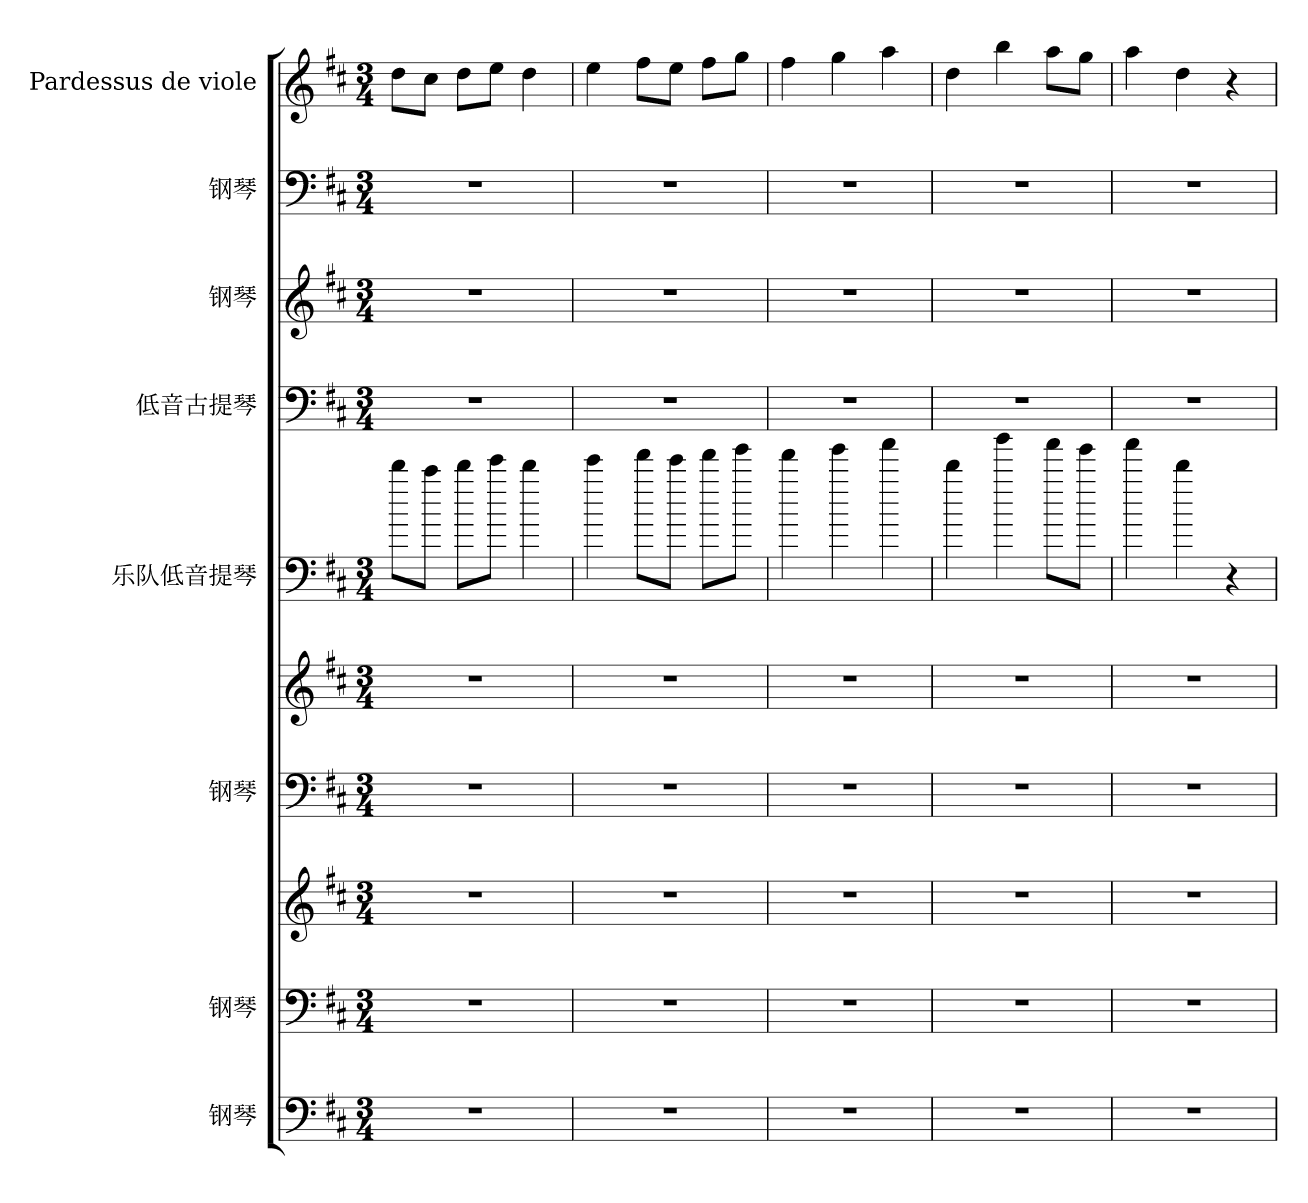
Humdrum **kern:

**kern	**kern	**kern	**kern	**kern	**kern	**kern	**kern	**kern	**kern
*part8	*part7	*part7	*part6	*part6	*part5	*part4	*part3	*part2	*part1
*staff10	*staff9	*staff8	*staff7	*staff6	*staff5	*staff4	*staff3	*staff2	*staff1
*I"钢琴	*I"钢琴	*	*I"钢琴	*	*I"乐队低音提琴	*I"低音古提琴	*I"钢琴	*I"钢琴	*I"Pardessus de viole
*	*	*	*	*	*	*	*	*	*I'Pds. v.
*clefF4	*clefF4	*clefG2	*clefF4	*clefG2	*clefF4	*clefF4	*clefG2	*clefF4	*clefG2
*	*	*	*	*	*ITrd7c12	*	*	*	*
*k[f#c#]	*k[f#c#]	*k[f#c#]	*k[f#c#]	*k[f#c#]	*k[f#c#]	*k[f#c#]	*k[f#c#]	*k[f#c#]	*k[f#c#]
*M3/4	*M3/4	*M3/4	*M3/4	*M3/4	*M3/4	*M3/4	*M3/4	*M3/4	*M3/4
*MM167	*MM167	*MM167	*MM167	*MM167	*MM167	*MM167	*MM167	*MM167	*MM167
=1	=1	=1	=1	=1	=1	=1	=1	=1	=1
2.r	2.r	2.r	2.r	2.r	8dd\L	2.r	2.r	2.r	8dd\L
.	.	.	.	.	8cc#\J	.	.	.	8cc#\J
.	.	.	.	.	8dd\L	.	.	.	8dd\L
.	.	.	.	.	8ee\J	.	.	.	8ee\J
.	.	.	.	.	4dd\	.	.	.	4dd\
=2	=2	=2	=2	=2	=2	=2	=2	=2	=2
2.r	2.r	2.r	2.r	2.r	4ee\	2.r	2.r	2.r	4ee\
.	.	.	.	.	8ff#\L	.	.	.	8ff#\L
.	.	.	.	.	8ee\J	.	.	.	8ee\J
.	.	.	.	.	8ff#\L	.	.	.	8ff#\L
.	.	.	.	.	8gg\J	.	.	.	8gg\J
=3	=3	=3	=3	=3	=3	=3	=3	=3	=3
2.r	2.r	2.r	2.r	2.r	4ff#\	2.r	2.r	2.r	4ff#\
.	.	.	.	.	4gg\	.	.	.	4gg\
.	.	.	.	.	4aa\	.	.	.	4aa\
=4	=4	=4	=4	=4	=4	=4	=4	=4	=4
2.r	2.r	2.r	2.r	2.r	4dd\	2.r	2.r	2.r	4dd\
.	.	.	.	.	4bb\	.	.	.	4bb\
.	.	.	.	.	8aa\L	.	.	.	8aa\L
.	.	.	.	.	8gg\J	.	.	.	8gg\J
=5	=5	=5	=5	=5	=5	=5	=5	=5	=5
2.r	2.r	2.r	2.r	2.r	4aa\	2.r	2.r	2.r	4aa\
.	.	.	.	.	4dd\	.	.	.	4dd\
.	.	.	.	.	4r	.	.	.	4r
=	=	=	=	=	=	=	=	=	=
*-	*-	*-	*-	*-	*-	*-	*-	*-	*-
